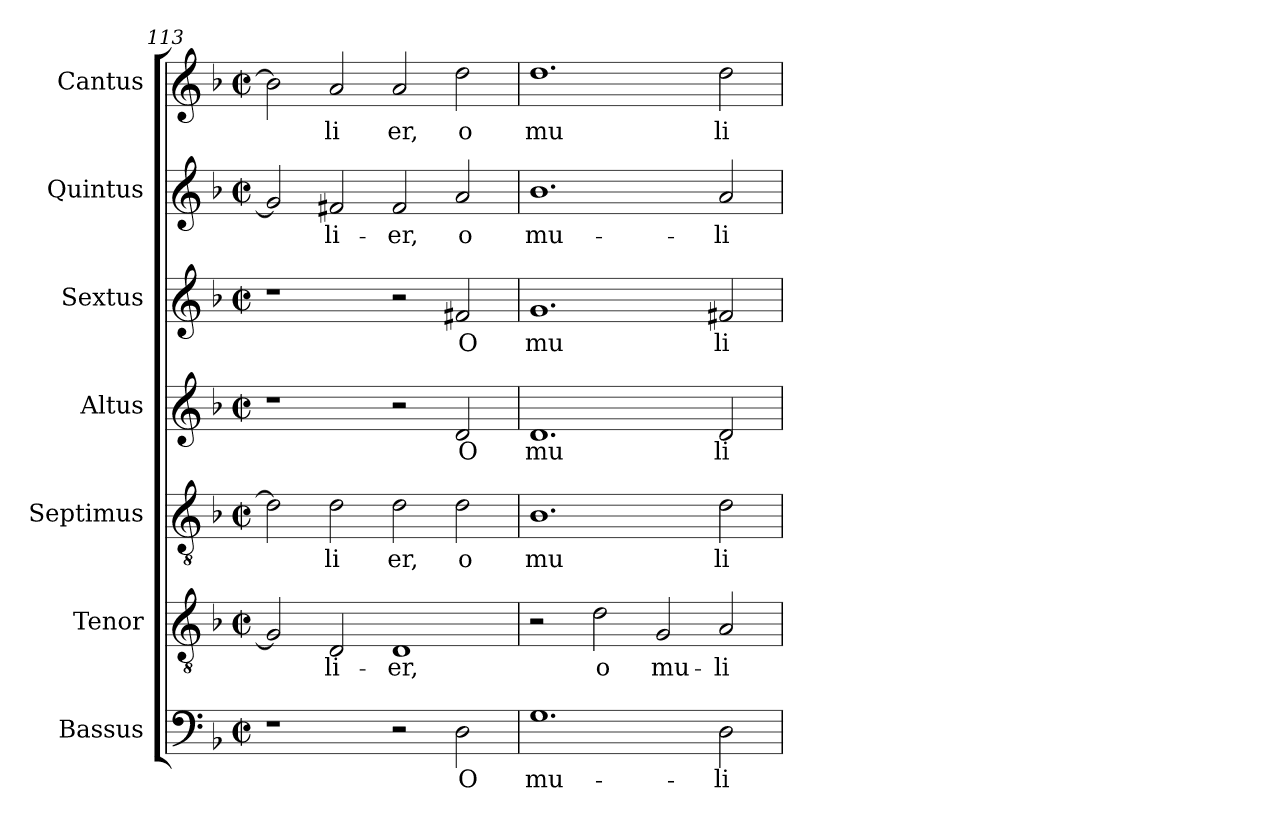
**kern	**text	**kern	**text	**kern	**text	**kern	**text	**kern	**text	**kern	**text	**kern	**text
*part7	*part7	*part6	*part6	*part5	*part5	*part4	*part4	*part3	*part3	*part2	*part2	*part1	*part1
*staff7	*staff7	*staff6	*staff6	*staff5	*staff5	*staff4	*staff4	*staff3	*staff3	*staff2	*staff2	*staff1	*staff1
*I"Bassus	*	*I"Tenor	*	*I"Septimus	*	*I"Altus	*	*I"Sextus	*	*I"Quintus	*	*I"Cantus	*
*clefF4	*	*clefGv2	*	*clefGv2	*	*clefG2	*	*clefG2	*	*clefG2	*	*clefG2	*
*k[b-]	*	*k[b-]	*	*k[b-]	*	*k[b-]	*	*k[b-]	*	*k[b-]	*	*k[b-]	*
*F:	*	*F:	*	*F:	*	*F:	*	*F:	*	*F:	*	*F:	*
*M2/2	*	*M2/2	*	*M2/2	*	*M2/2	*	*M2/2	*	*M2/2	*	*M2/2	*
*met(c|)	*	*met(c|)	*	*met(c|)	*	*met(c|)	*	*met(c|)	*	*met(c|)	*	*met(c|)	*
=113	=113	=113	=113	=113	=113	=113	=113	=113	=113	=113	=113	=113	=113
1r	.	2G/]	.	2d\]	.	1r	.	1r	.	2g/]	.	2b-\]	.
!	!	!	!LO:LY:b:cj	!	!LO:LY:b:cj	!	!	!	!	!	!LO:LY:b:cj	!	!LO:LY:b:cj
.	.	2D/	-li-	2d\	li	.	.	.	.	2f#X/	-li-	2a/	li
!	!	!	!LO:LY:b:cj	!	!LO:LY:b:cj	!	!	!	!	!	!LO:LY:b:cj	!	!LO:LY:b:cj
2r	.	1D	-er,	2d\	er,	2r	.	2r	.	2f#/	-er,	2a/	er,
!	!LO:LY:b:cj	!	!	!	!LO:LY:b:cj	!	!LO:LY:b:cj	!	!LO:LY:b:cj	!	!LO:LY:b:cj	!	!LO:LY:b:cj
2D\	O	.	.	2d\	o	2d/	O	2f#X/	O	2a/	o	2dd\	o
=114	=114	=114	=114	=114	=114	=114	=114	=114	=114	=114	=114	=114	=114
!	!LO:LY:b:cj	!	!	!	!LO:LY:b:cj	!	!LO:LY:b:cj	!	!LO:LY:b:cj	!	!LO:LY:b:cj	!	!LO:LY:b:cj
1.G	mu-	2r	.	1.B-	mu	1.d	mu	1.g	mu	1.b-	mu-	1.dd	mu
!	!	!	!LO:LY:b:cj	!	!	!	!	!	!	!	!	!	!
.	.	2d\	o	.	.	.	.	.	.	.	.	.	.
!	!	!	!LO:LY:b:cj	!	!	!	!	!	!	!	!	!	!
.	.	2G/	mu-	.	.	.	.	.	.	.	.	.	.
!	!LO:LY:b:cj	!	!LO:LY:b:cj	!	!LO:LY:b:cj	!	!LO:LY:b:cj	!	!LO:LY:b:cj	!	!LO:LY:b:cj	!	!LO:LY:b:cj
2D\	-li-	2A/	-li-	2d\	li	2d/	li	2f#X/	li	2a/	-li-	2dd\	li
=	=	=	=	=	=	=	=	=	=	=	=	=	=
*-	*-	*-	*-	*-	*-	*-	*-	*-	*-	*-	*-	*-	*-
